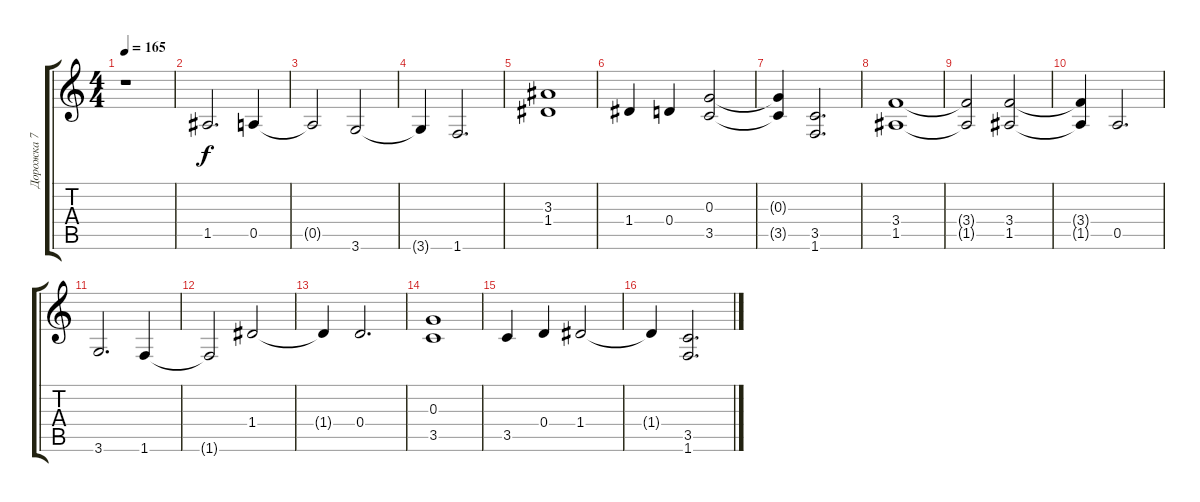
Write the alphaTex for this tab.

\track ("Дорожка 7" "Дорожка 7") {instrument distortionguitar}
\staff {score tabs}
\tuning (E4 B3 G3 D3 A2 E2) {hide}
\ts (4 4)
\tempo 165
\clef g2
\ks c
r.1{dy f} |
1.5.2{d} 0.5.4 |
0.5{t}.2 3.6.2 |
3.6{t}.4 1.6.2{d} |
(3.3 1.4).1 |
1.4.4 0.4.4 (0.3 3.5).2 |
(0.3{t} 3.5{t}).4 (3.5 1.6).2{d} |
(3.4 1.5).1 |
(3.4{t} 1.5{t}).2 (3.4 1.5).2 |
(3.4{t} 1.5{t}).4 0.5.2{d} |
3.6.2{d} 1.6.4 |
1.6{t}.2 1.4.2 |
1.4{t}.4 0.4.2{d} |
(0.3 3.5).1 |
3.5.4 0.4.4 1.4.2 |
1.4{t}.4 (3.5 1.6).2{d}
